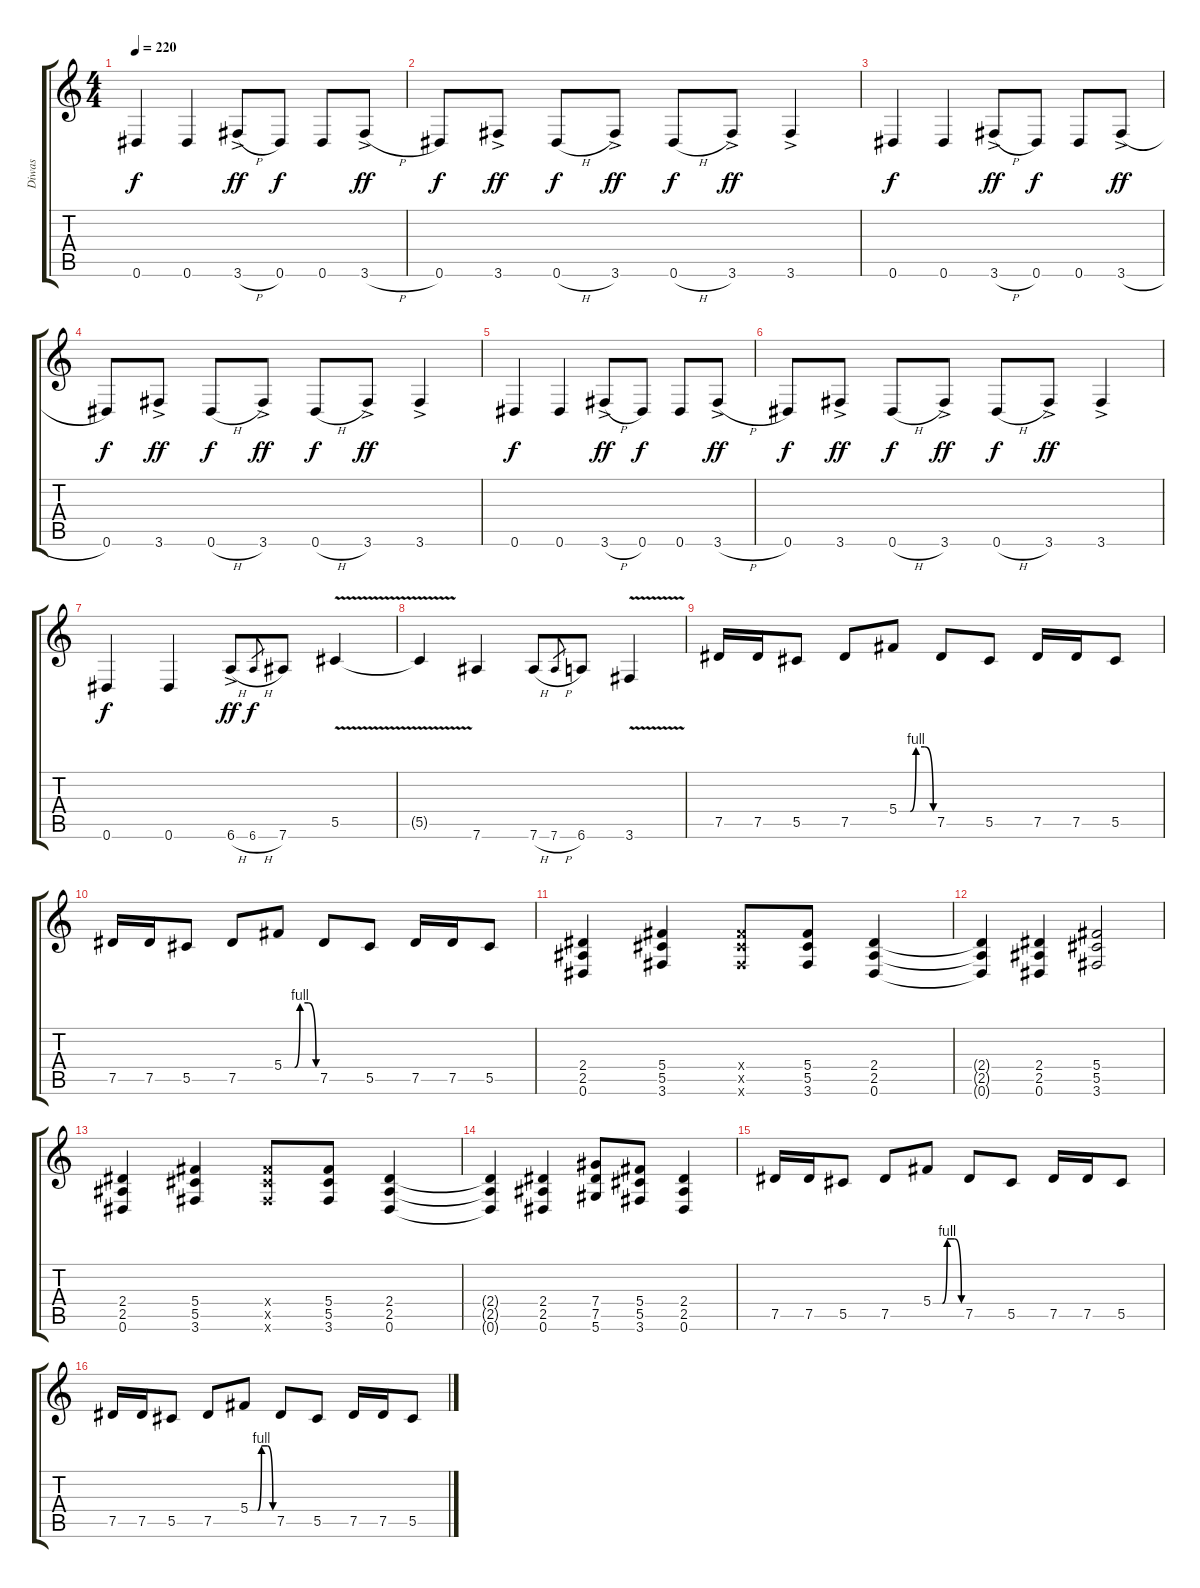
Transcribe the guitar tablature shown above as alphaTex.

\track ("Diwas" "Diwas") {instrument overdrivenguitar}
\staff {score tabs}
\tuning (Eb4 Bb3 Gb3 Db3 Ab2 Eb2) {hide}
\ts (4 4)
\tempo 220
\clef g2
\ks c
0.6.4{dy f} 0.6.4 3.6{h ac}.8{dy ff} 0.6.8{dy f} 0.6.8 3.6{h ac}.8{dy ff} |
0.6.8{dy f} 3.6{ac}.8{dy ff} 0.6{h}.8{dy f} 3.6{ac}.8{dy ff} 0.6{h}.8{dy f} 3.6{ac}.8{dy ff} 3.6{ac}.4 |
0.6.4{dy f} 0.6.4 3.6{h ac}.8{dy ff} 0.6.8{dy f} 0.6.8 3.6{h ac}.8{dy ff} |
0.6.8{dy f} 3.6{ac}.8{dy ff} 0.6{h}.8{dy f} 3.6{ac}.8{dy ff} 0.6{h}.8{dy f} 3.6{ac}.8{dy ff} 3.6{ac}.4 |
0.6.4{dy f} 0.6.4 3.6{h ac}.8{dy ff} 0.6.8{dy f} 0.6.8 3.6{h ac}.8{dy ff} |
0.6.8{dy f} 3.6{ac}.8{dy ff} 0.6{h}.8{dy f} 3.6{ac}.8{dy ff} 0.6{h}.8{dy f} 3.6{ac}.8{dy ff} 3.6{ac}.4 |
0.6.4{dy f} 0.6.4 6.6{h ac}.8{dy ff} 6.6{h}.8{gr dy f} 7.6.8 5.5{v}.4 |
5.5{t}.4 7.6.4 7.6{h}.8 7.6{h}.8{gr} 6.6.8 3.6{v}.4 |
7.5.16 7.5.16 5.5.8 7.5.8 5.4{be (custom 0 0 10 0 20 0 30 4 45 4 60 0)}.8 7.5.8 5.5.8 7.5.16 7.5.16 5.5.8 |
7.5.16 7.5.16 5.5.8 7.5.8 5.4{be (custom 0 0 10 0 20 0 30 4 45 4 60 0)}.8 7.5.8 5.5.8 7.5.16 7.5.16 5.5.8 |
(2.4 2.5 0.6).4 (5.4 5.5 3.6).4 (5.4{x} 5.5{x} 3.6{x}).8 (5.4 5.5 3.6).8 (2.4 2.5 0.6).4 |
(2.4{t} 2.5{t} 0.6{t}).4 (2.4 2.5 0.6).4 (5.4 5.5 3.6).2 |
(2.4 2.5 0.6).4 (5.4 5.5 3.6).4 (5.4{x} 5.5{x} 3.6{x}).8 (5.4 5.5 3.6).8 (2.4 2.5 0.6).4 |
(2.4{t} 2.5{t} 0.6{t}).4 (2.4 2.5 0.6).4 (7.4 7.5 5.6).8 (5.4 5.5 3.6).8 (2.4 2.5 0.6).4 |
7.5.16 7.5.16 5.5.8 7.5.8 5.4{be (custom 0 0 10 0 20 0 30 4 45 4 60 0)}.8 7.5.8 5.5.8 7.5.16 7.5.16 5.5.8 |
7.5.16 7.5.16 5.5.8 7.5.8 5.4{be (custom 0 0 10 0 20 0 30 4 45 4 60 0)}.8 7.5.8 5.5.8 7.5.16 7.5.16 5.5.8
